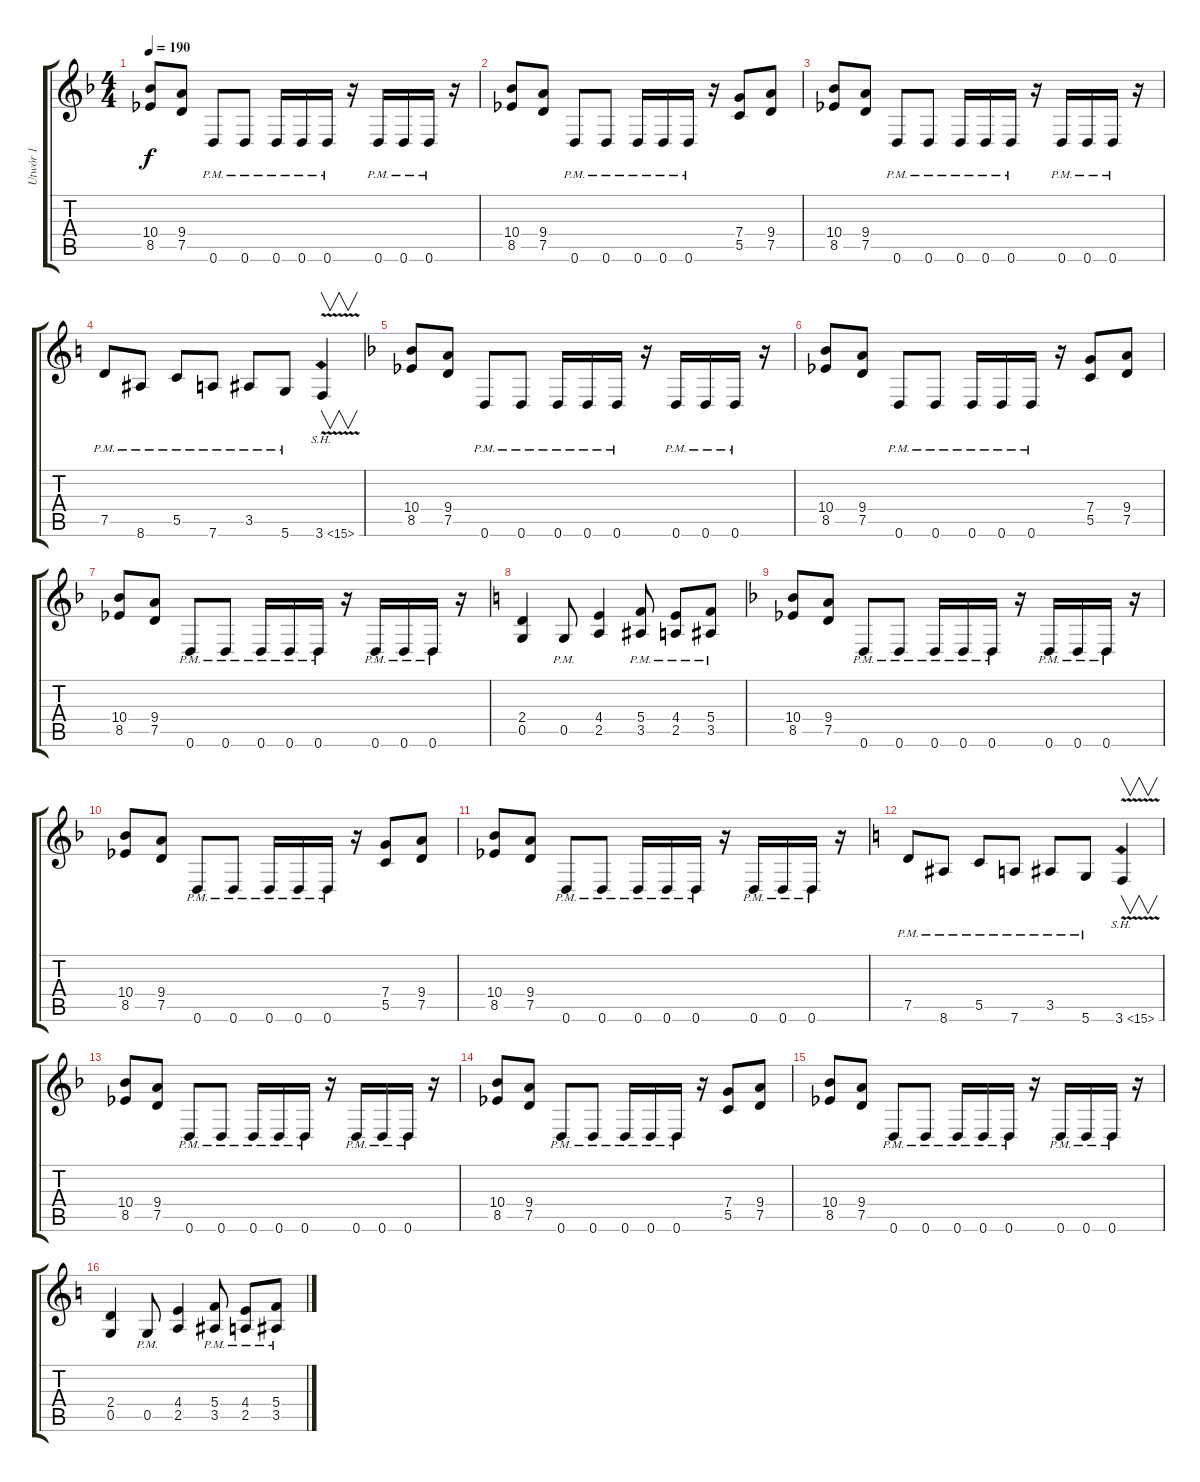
\track ("Utwór 1" "Utwór 1") {instrument overdrivenguitar}
\staff {score tabs}
\tuning (D4 A3 F3 C3 G2 D2) {hide}
\ts (4 4)
\tempo 190
\clef g2
\ks dminor
(10.4 8.5).8{dy f} (9.4 7.5).8 0.6{pm}.8 0.6{pm}.8 0.6{pm}.16 0.6{pm}.16 0.6{pm}.16 r.16 0.6{pm}.16 0.6{pm}.16 0.6{pm}.16 r.16 |
(10.4 8.5).8 (9.4 7.5).8 0.6{pm}.8 0.6{pm}.8 0.6{pm}.16 0.6{pm}.16 0.6{pm}.16 r.16 (7.4 5.5).8 (9.4 7.5).8 |
(10.4 8.5).8 (9.4 7.5).8 0.6{pm}.8 0.6{pm}.8 0.6{pm}.16 0.6{pm}.16 0.6{pm}.16 r.16 0.6{pm}.16 0.6{pm}.16 0.6{pm}.16 r.16 |
\ks c
7.5{pm}.8 8.6{pm}.8 5.5{pm}.8 7.6{pm}.8 3.5{pm}.8 5.6{pm}.8 3.6{sh 12 v}.4{v} |
\ks dminor
(10.4 8.5).8 (9.4 7.5).8 0.6{pm}.8 0.6{pm}.8 0.6{pm}.16 0.6{pm}.16 0.6{pm}.16 r.16 0.6{pm}.16 0.6{pm}.16 0.6{pm}.16 r.16 |
(10.4 8.5).8 (9.4 7.5).8 0.6{pm}.8 0.6{pm}.8 0.6{pm}.16 0.6{pm}.16 0.6{pm}.16 r.16 (7.4 5.5).8 (9.4 7.5).8 |
(10.4 8.5).8 (9.4 7.5).8 0.6{pm}.8 0.6{pm}.8 0.6{pm}.16 0.6{pm}.16 0.6{pm}.16 r.16 0.6{pm}.16 0.6{pm}.16 0.6{pm}.16 r.16 |
\ks c
(2.4 0.5).4 0.5{pm}.8 (4.4 2.5).4 (5.4{pm} 3.5{pm}).8 (4.4{pm} 2.5{pm}).8 (5.4{pm} 3.5{pm}).8 |
\ks dminor
(10.4 8.5).8 (9.4 7.5).8 0.6{pm}.8 0.6{pm}.8 0.6{pm}.16 0.6{pm}.16 0.6{pm}.16 r.16 0.6{pm}.16 0.6{pm}.16 0.6{pm}.16 r.16 |
(10.4 8.5).8 (9.4 7.5).8 0.6{pm}.8 0.6{pm}.8 0.6{pm}.16 0.6{pm}.16 0.6{pm}.16 r.16 (7.4 5.5).8 (9.4 7.5).8 |
(10.4 8.5).8 (9.4 7.5).8 0.6{pm}.8 0.6{pm}.8 0.6{pm}.16 0.6{pm}.16 0.6{pm}.16 r.16 0.6{pm}.16 0.6{pm}.16 0.6{pm}.16 r.16 |
\ks c
7.5{pm}.8 8.6{pm}.8 5.5{pm}.8 7.6{pm}.8 3.5{pm}.8 5.6{pm}.8 3.6{sh 12 v}.4{v} |
\ks dminor
(10.4 8.5).8 (9.4 7.5).8 0.6{pm}.8 0.6{pm}.8 0.6{pm}.16 0.6{pm}.16 0.6{pm}.16 r.16 0.6{pm}.16 0.6{pm}.16 0.6{pm}.16 r.16 |
(10.4 8.5).8 (9.4 7.5).8 0.6{pm}.8 0.6{pm}.8 0.6{pm}.16 0.6{pm}.16 0.6{pm}.16 r.16 (7.4 5.5).8 (9.4 7.5).8 |
(10.4 8.5).8 (9.4 7.5).8 0.6{pm}.8 0.6{pm}.8 0.6{pm}.16 0.6{pm}.16 0.6{pm}.16 r.16 0.6{pm}.16 0.6{pm}.16 0.6{pm}.16 r.16 |
\ks c
(2.4 0.5).4 0.5{pm}.8 (4.4 2.5).4 (5.4{pm} 3.5{pm}).8 (4.4{pm} 2.5{pm}).8 (5.4{pm} 3.5{pm}).8
